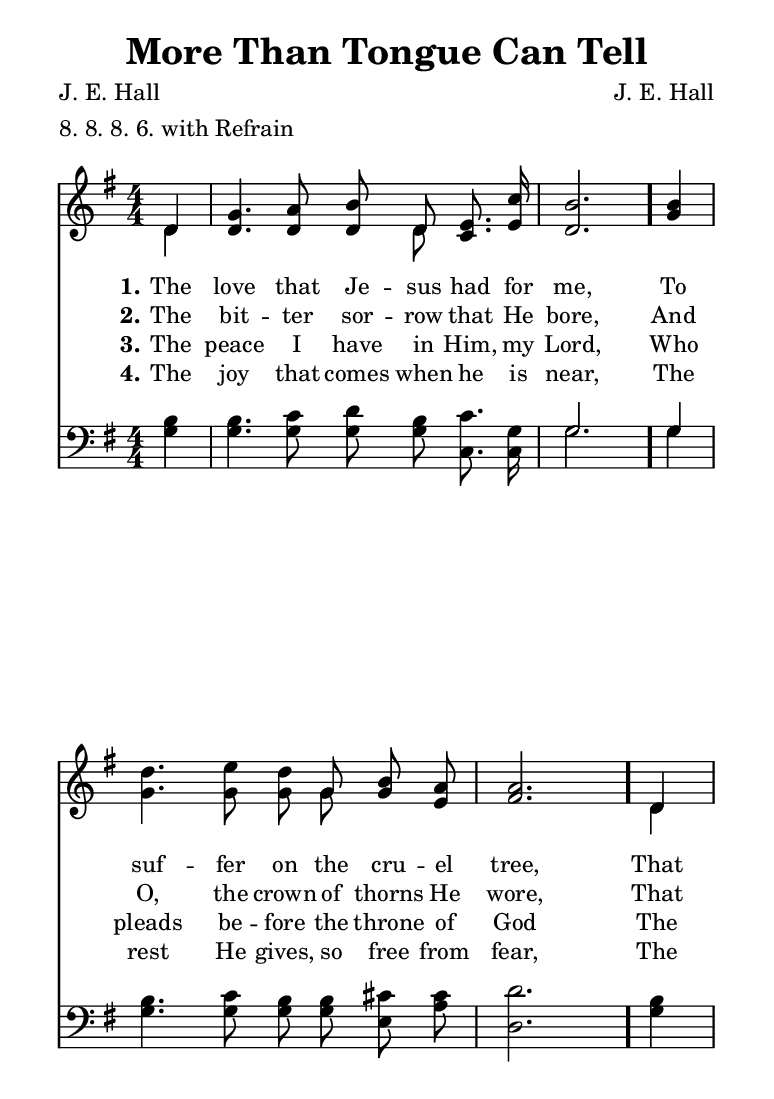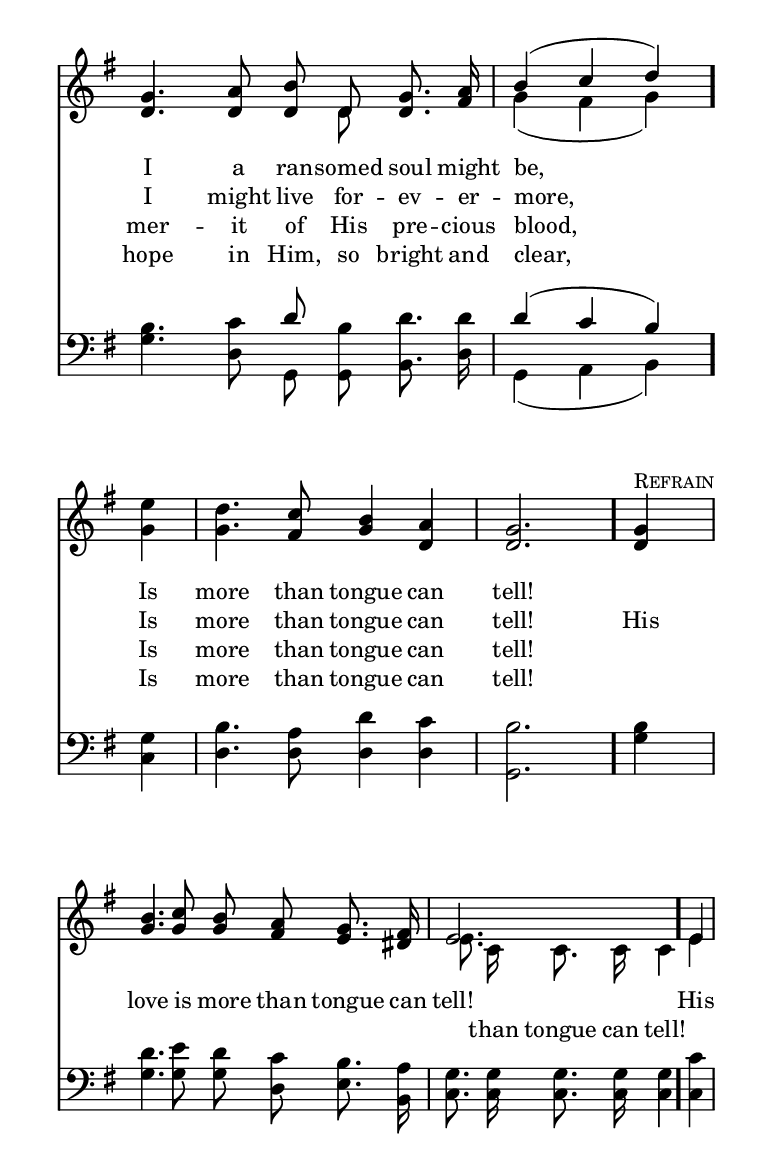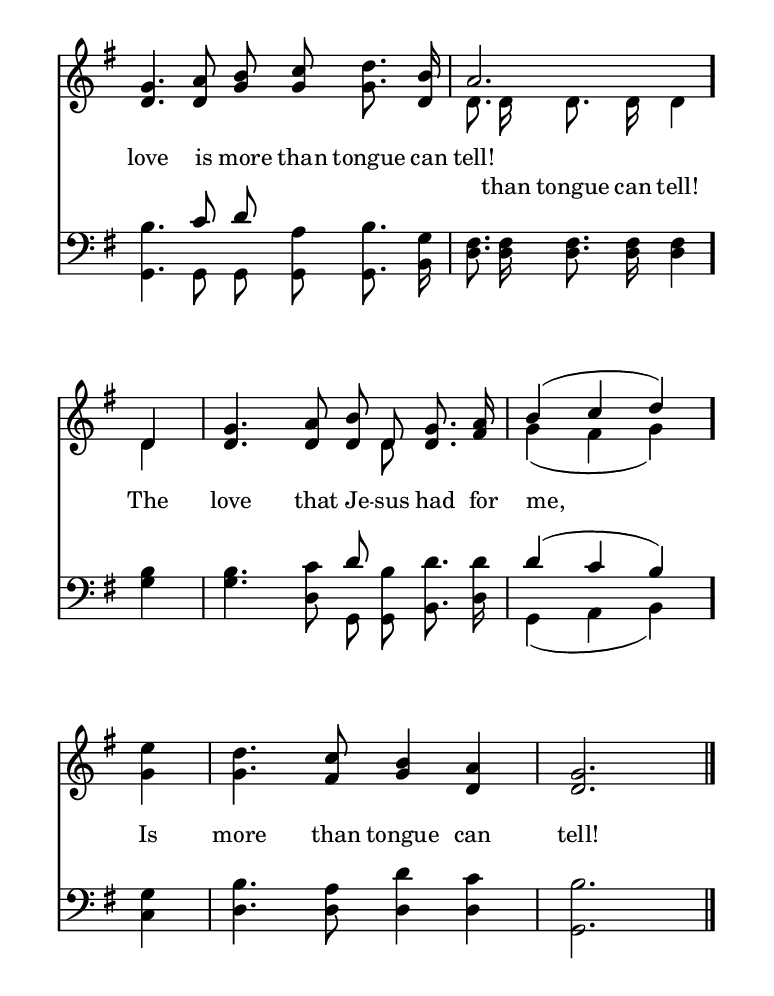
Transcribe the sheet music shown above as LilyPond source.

\include "common/global.ily"
\paper {
  \include "common/paper.ily"
}

\header{
  hymnnumber = "241"
  title = "More Than Tongue Can Tell"
  tunename = ""
  meter = "8. 8. 8. 6. with Refrain"
  poet = "J. E. Hall"
  composer = "J. E. Hall"
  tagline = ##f
}

global = {
  \include "common/overrides.ily"
  \override Staff.TimeSignature.style = #'numbered
  \time 4/4
  \override Score.MetronomeMark.transparent = ##t % hide all fermata changes too
  \tempo 4=90
  \key g \major
  \partial 4
  \autoBeamOff
}

patternA = { c4 | c4. c8 c c c8. c16 | c2. }
patternE = { c4 | c4. c8 c c c8. c16 | c8. c16 c8. c16 c4 }
patternB = { c4 | c4. c8 c c c c | c2. }
patternC = { c4 | c4. c8 c c c8. c16 | c4( c c) }
patternD = { c4 | c4. c8 c4 c | c2. }

notesSoprano = {
\global
\relative c' {

  d4 | g4. a8 b d, e8. c'16 | b2.
  b4 | d4. e8 d g, b a | a2.
  d,4 | g4. a8 b d, g8. a16 | b4( c d)
  e4 | d4. c8 b4 a | g2.

  \eogbreak

  << s^\markup { \small \caps "Refrain" }
  \changePitch \patternA { g | b c b a g fis | e } >>
  \changePitch \patternA { e | g a b c d b | a }
  d,4 | g4. a8 b d, g8. a16 | b4( c d)
  e4 | d4. c8 b4 a | g2.

  \bar "|."

}
}

notesAlto = {
\global
\relative e' {

  \changePitch \patternA { d | d d d d c e | d }
  \changePitch \patternB { g | g g g g g e | fis }
  \changePitch \patternC { d | d d d d d fis | g( fis g) }
  \changePitch \patternD { g | g fis g d | d }

  \changePitch \patternE { d | g g g fis e dis | e c c c c }
  \changePitch \patternE { e | d d g g g d | d d d d d }
  \changePitch \patternC { d | d d d d d fis | g( fis g) }
  \changePitch \patternD { g | g fis g d | d }

}
}

notesTenor = {
\global
\relative a {

  \changePitch \patternA { b | b c d b c g | g }
  \changePitch \patternB { g | b c b b cis cis | d }
  \changePitch \patternC { b | b c d b d d | d c b }
  \changePitch \patternD { g | b a d c | b }

  \changePitch \patternE { b d e d c b a | g g g g g }
  \changePitch \patternE { c | b c d a b g | fis fis fis fis fis }
  \changePitch \patternC { b | b c d b d d | d c b }
  \changePitch \patternD { g | b a d c | b }

}
}

notesBass = {
\global
\relative f {

  \changePitch \patternA { g | g g g g c, c | g' }
  \changePitch \patternB { g | g g g g e a | d, }
  \changePitch \patternC { g | g d g, g b d | g, a b }
  \changePitch \patternD { c | d d d d | g, }

  \changePitch \patternE { g' | g g g d e b | c c c c c }
  \changePitch \patternE { c | g g g g g b | d d d d d }
  \changePitch \patternC { g | g d g, g b d | g, a b }
  \changePitch \patternD { c | d d d d | g, }

}
}

Refrain = \lyricmode {

His love is more than tongue can tell! \bar "."
His love is more than tongue can tell! \bar "."
The love that Je -- sus had for me,__ \bar "."
Is more than tongue can tell! \bar "."

}

wordsA = \lyricmode {
\set stanza = "1."

The love that Je -- sus had for me, \bar "."
To suf -- fer on the cru -- el tree, \bar "."
That I a ran -- somed soul might be,__ \bar "."
Is more than tongue can tell! \bar "."

}

wordsB = \lyricmode {
\set stanza = "2."

The bit -- ter sor -- row that He bore,
And O, the crown of thorns He wore,
That I might live for -- ev -- er -- more,__
Is more than tongue can tell!

\Refrain

}

wordsC = \lyricmode {
\set stanza = "3."

The peace I have in Him, my Lord,
Who pleads be -- fore the throne of God
The mer -- it of His pre -- cious blood,__
Is more than tongue can tell!

}

wordsD = \lyricmode {
\set stanza = "4."

The joy that comes when he is near,
The rest He gives, so free from fear,
The hope in Him, so bright and clear,__
Is more than tongue can tell!

}

underWords = \lyricmode {

\repeat unfold 38 \skip 4
than tongue can tell!
\repeat unfold 8 \skip 4
than tongue can tell!

}

\score {
  \context ChoirStaff <<
    \context Staff = upper <<
      \set Staff.autoBeaming = ##f
      \set ChoirStaff.systemStartDelimiter = #'SystemStartBar
      \set ChoirStaff.printPartCombineTexts = ##f
      \partcombine #'(2 . 9) \notesSoprano \notesAlto
      \context NullVoice = sopranos { \voiceOne << \notesSoprano >> }
      \context NullVoice = altos { \voiceTwo << \notesAlto >> }
      \context Lyrics = one   \lyricsto sopranos \wordsA
      \context Lyrics = two   \lyricsto sopranos \wordsB
      \context Lyrics = three \lyricsto sopranos \wordsC
      \context Lyrics = four  \lyricsto sopranos \wordsD
    >>
    \context Staff = men <<
      \set Staff.autoBeaming = ##f
      \clef bass
      \set ChoirStaff.printPartCombineTexts = ##f
      \partcombine #'(2 . 9) \notesTenor \notesBass
      \context NullVoice = tenors { \voiceOne << \notesTenor >> }
      \context NullVoice = basses { \voiceTwo << \notesBass >> }
      \context Lyrics = three \with { alignAboveContext = men } \lyricsto tenors \underWords
    >>
  >>
  \layout {
    \include "common/layout.ily"
  }
  \midi{
    \include "common/midi.ily"
  }
}

\version "2.19.49"  % necessary for upgrading to future LilyPond versions.

% vi:set et ts=2 sw=2 ai nocindent syntax=lilypond:
